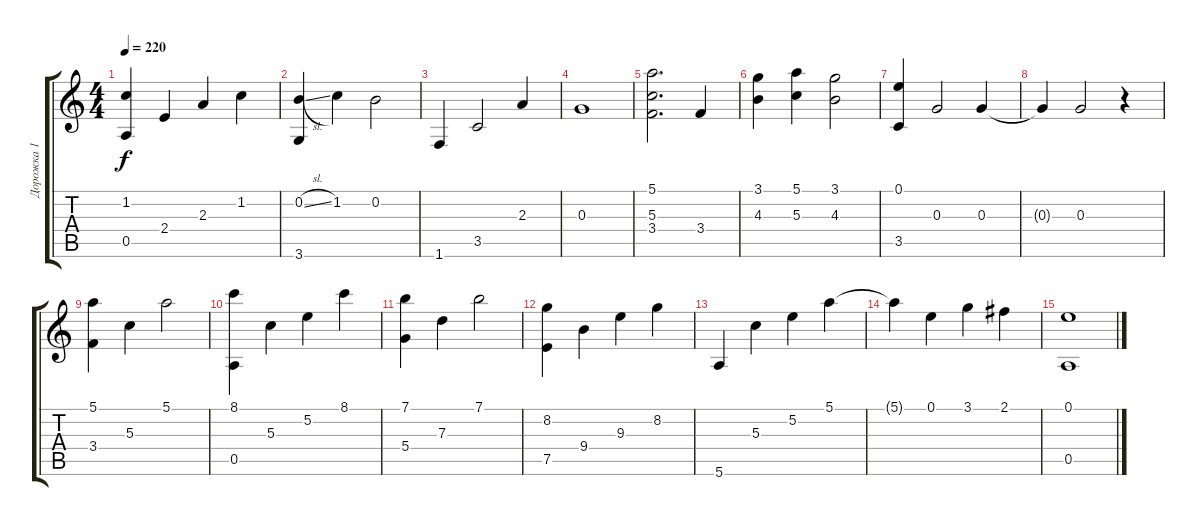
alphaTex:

\track ("Дорожка 1" "Дорожка 1") {instrument acousticguitarsteel}
\staff {score tabs}
\tuning (E4 B3 G3 D3 A2 E2) {hide}
\ts (4 4)
\tempo 220
\clef g2
\ks c
(1.2 0.5).4{dy f} 2.4.4 2.3.4 1.2.4 |
(0.2{sl} 3.6).4 1.2.4 0.2.2 |
1.6.4 3.5.2 2.3.4 |
0.3.1 |
(5.1 5.3 3.4).2{d} 3.4.4 |
(3.1 4.3).4 (5.1 5.3).4 (3.1 4.3).2 |
(0.1 3.5).4 0.3.2 0.3.4 |
0.3{t}.4 0.3.2 r.4 |
(5.1 3.4).4 5.3.4 5.1.2 |
(8.1 0.5).4 5.3.4 5.2.4 8.1.4 |
(7.1 5.4).4 7.3.4 7.1.2 |
(8.2 7.5).4 9.4.4 9.3.4 8.2.4 |
5.6.4 5.3.4 5.2.4 5.1.4 |
5.1{t}.4 0.1.4 3.1.4 2.1.4 |
(0.1 0.5).1
